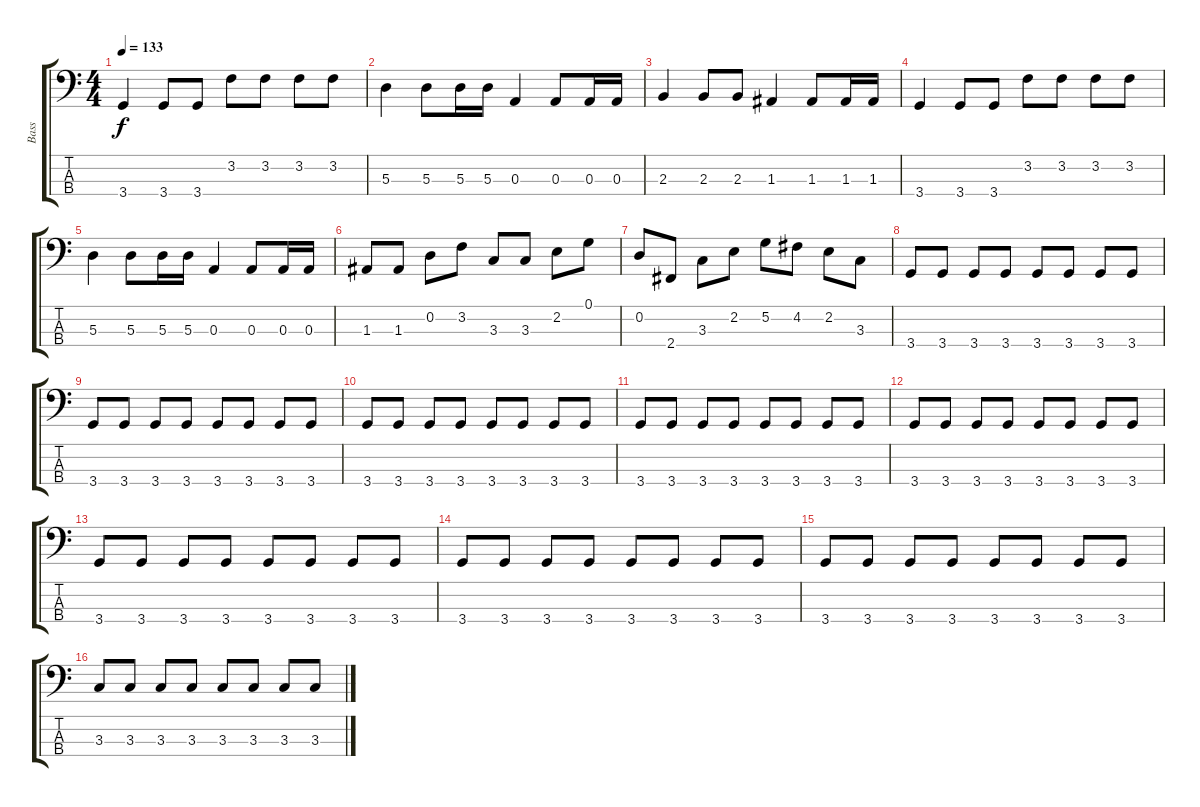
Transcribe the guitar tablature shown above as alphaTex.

\track ("Bass" "Bass") {instrument electricbassfinger}
\staff {score tabs}
\tuning (G2 D2 A1 E1) {hide}
\ts (4 4)
\tempo 133
\clef f4
\ks c
3.4.4{dy f} 3.4.8 3.4.8 3.2.8 3.2.8 3.2.8 3.2.8 |
5.3.4 5.3.8 5.3.16 5.3.16 0.3.4 0.3.8 0.3.16 0.3.16 |
2.3.4 2.3.8 2.3.8 1.3.4 1.3.8 1.3.16 1.3.16 |
3.4.4 3.4.8 3.4.8 3.2.8 3.2.8 3.2.8 3.2.8 |
5.3.4 5.3.8 5.3.16 5.3.16 0.3.4 0.3.8 0.3.16 0.3.16 |
1.3.8 1.3.8 0.2.8 3.2.8 3.3.8 3.3.8 2.2.8 0.1.8 |
0.2.8 2.4.8 3.3.8 2.2.8 5.2.8 4.2.8 2.2.8 3.3.8 |
3.4.8 3.4.8 3.4.8 3.4.8 3.4.8 3.4.8 3.4.8 3.4.8 |
3.4.8 3.4.8 3.4.8 3.4.8 3.4.8 3.4.8 3.4.8 3.4.8 |
3.4.8 3.4.8 3.4.8 3.4.8 3.4.8 3.4.8 3.4.8 3.4.8 |
3.4.8 3.4.8 3.4.8 3.4.8 3.4.8 3.4.8 3.4.8 3.4.8 |
3.4.8 3.4.8 3.4.8 3.4.8 3.4.8 3.4.8 3.4.8 3.4.8 |
3.4.8 3.4.8 3.4.8 3.4.8 3.4.8 3.4.8 3.4.8 3.4.8 |
3.4.8 3.4.8 3.4.8 3.4.8 3.4.8 3.4.8 3.4.8 3.4.8 |
3.4.8 3.4.8 3.4.8 3.4.8 3.4.8 3.4.8 3.4.8 3.4.8 |
3.3.8 3.3.8 3.3.8 3.3.8 3.3.8 3.3.8 3.3.8 3.3.8
